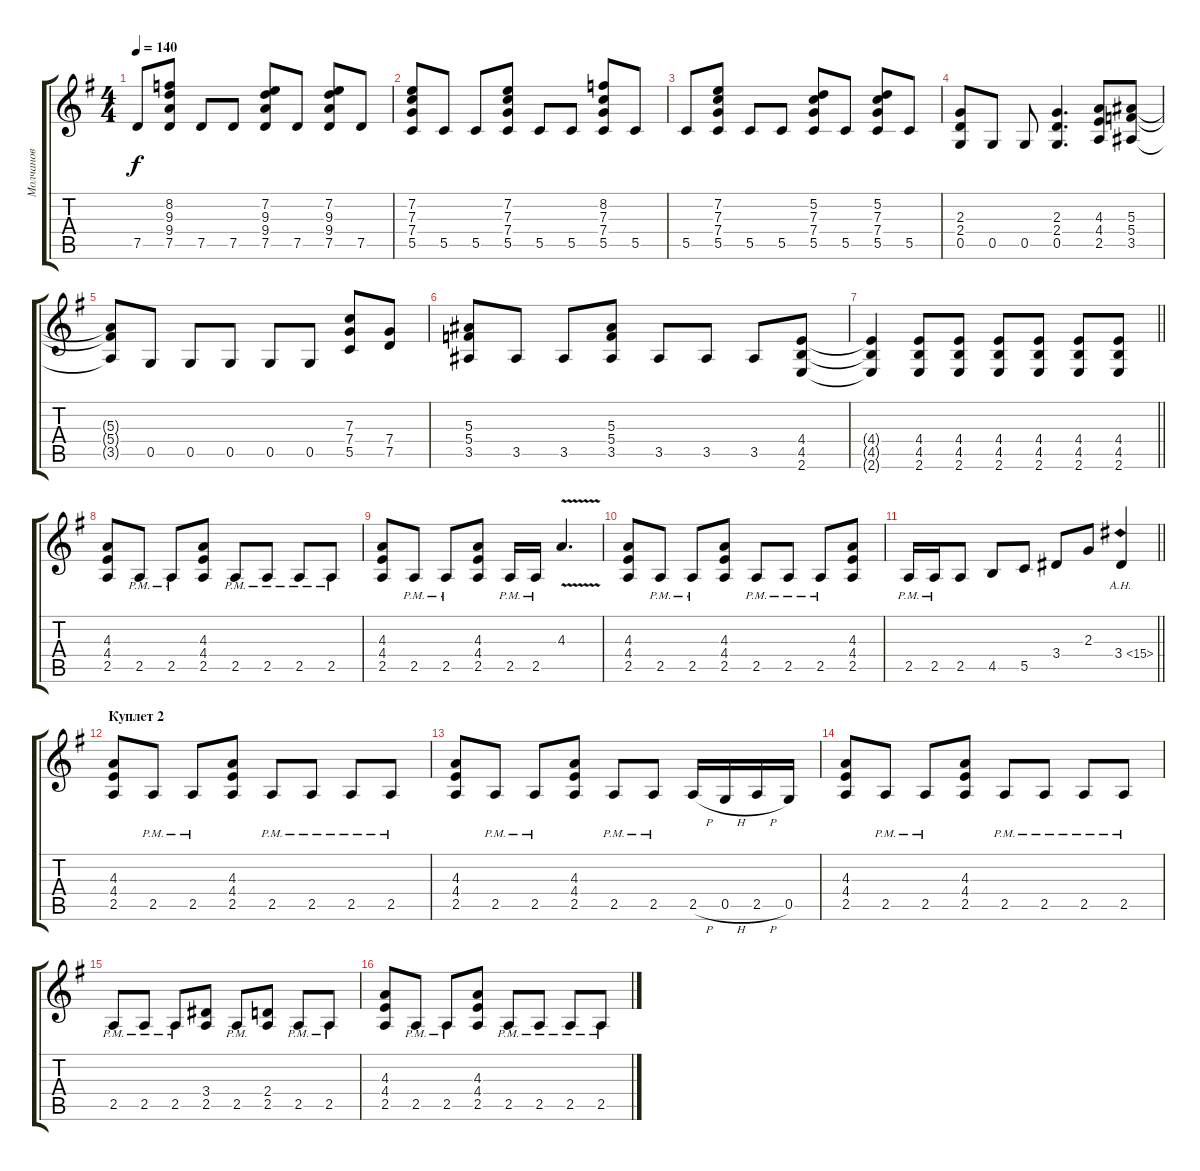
\track ("Молчанов" "Молчанов") {instrument distortionguitar}
\staff {score tabs}
\tuning (D4 A3 F3 C3 G2 D2) {hide}
\ts (4 4)
\tempo 140
\clef g2
\ks g
7.5.8{dy f} (8.2 9.3 9.4 7.5).8 7.5.8 7.5.8 (7.2 9.3 9.4 7.5).8 7.5.8 (7.2 9.3 9.4 7.5).8 7.5.8 |
(7.2 7.3 7.4 5.5).8 5.5.8 5.5.8 (7.2 7.3 7.4 5.5).8 5.5.8 5.5.8 (8.2 7.3 7.4 5.5).8 5.5.8 |
5.5.8 (7.2 7.3 7.4 5.5).8 5.5.8 5.5.8 (5.2 7.3 7.4 5.5).8 5.5.8 (5.2 7.3 7.4 5.5).8 5.5.8 |
(2.3 2.4 0.5).8 0.5.8 0.5.8 (2.3 2.4 0.5).4{d} (4.3 4.4 2.5).8 (5.3 5.4 3.5).8 |
(5.3{t} 5.4{t} 3.5{t}).8 0.5.8 0.5.8 0.5.8 0.5.8 0.5.8 (7.3 7.4 5.5).8 (7.4 7.5).8 |
(5.3 5.4 3.5).8 3.5.8 3.5.8 (5.3 5.4 3.5).8 3.5.8 3.5.8 3.5.8 (4.4 4.5 2.6).8 |
\barLineRight lightlight
(4.4{t} 4.5{t} 2.6{t}).4 (4.4 4.5 2.6).8 (4.4 4.5 2.6).8 (4.4 4.5 2.6).8 (4.4 4.5 2.6).8 (4.4 4.5 2.6).8 (4.4 4.5 2.6).8 |
(4.3 4.4 2.5).8 2.5{pm}.8 2.5{pm}.8 (4.3 4.4 2.5).8 2.5{pm}.8 2.5{pm}.8 2.5{pm}.8 2.5{pm}.8 |
(4.3 4.4 2.5).8 2.5{pm}.8 2.5{pm}.8 (4.3 4.4 2.5).8 2.5{pm}.16 2.5{pm}.16 4.3{v}.4{d} |
(4.3 4.4 2.5).8 2.5{pm}.8 2.5{pm}.8 (4.3 4.4 2.5).8 2.5{pm}.8 2.5{pm}.8 2.5{pm}.8 (4.3 4.4 2.5).8 |
\barLineRight lightlight
2.5{pm}.16 2.5{pm}.16 2.5.8 4.5.8 5.5.8 3.4.8 2.3.8 3.4{ah 12}.4 |
\section ("" "Куплет 2")
(4.3 4.4 2.5).8 2.5{pm}.8 2.5{pm}.8 (4.3 4.4 2.5).8 2.5{pm}.8 2.5{pm}.8 2.5{pm}.8 2.5{pm}.8 |
(4.3 4.4 2.5).8 2.5{pm}.8 2.5{pm}.8 (4.3 4.4 2.5).8 2.5{pm}.8 2.5{pm}.8 2.5{h}.16 0.5{h}.16 2.5{h}.16 0.5.16 |
(4.3 4.4 2.5).8 2.5{pm}.8 2.5{pm}.8 (4.3 4.4 2.5).8 2.5{pm}.8 2.5{pm}.8 2.5{pm}.8 2.5{pm}.8 |
2.5{pm}.8 2.5{pm}.8 2.5{pm}.8 (3.4 2.5).8 2.5{pm}.8 (2.4 2.5).8 2.5{pm}.8 2.5{pm}.8 |
(4.3 4.4 2.5).8 2.5{pm}.8 2.5{pm}.8 (4.3 4.4 2.5).8 2.5{pm}.8 2.5{pm}.8 2.5{pm}.8 2.5{pm}.8
